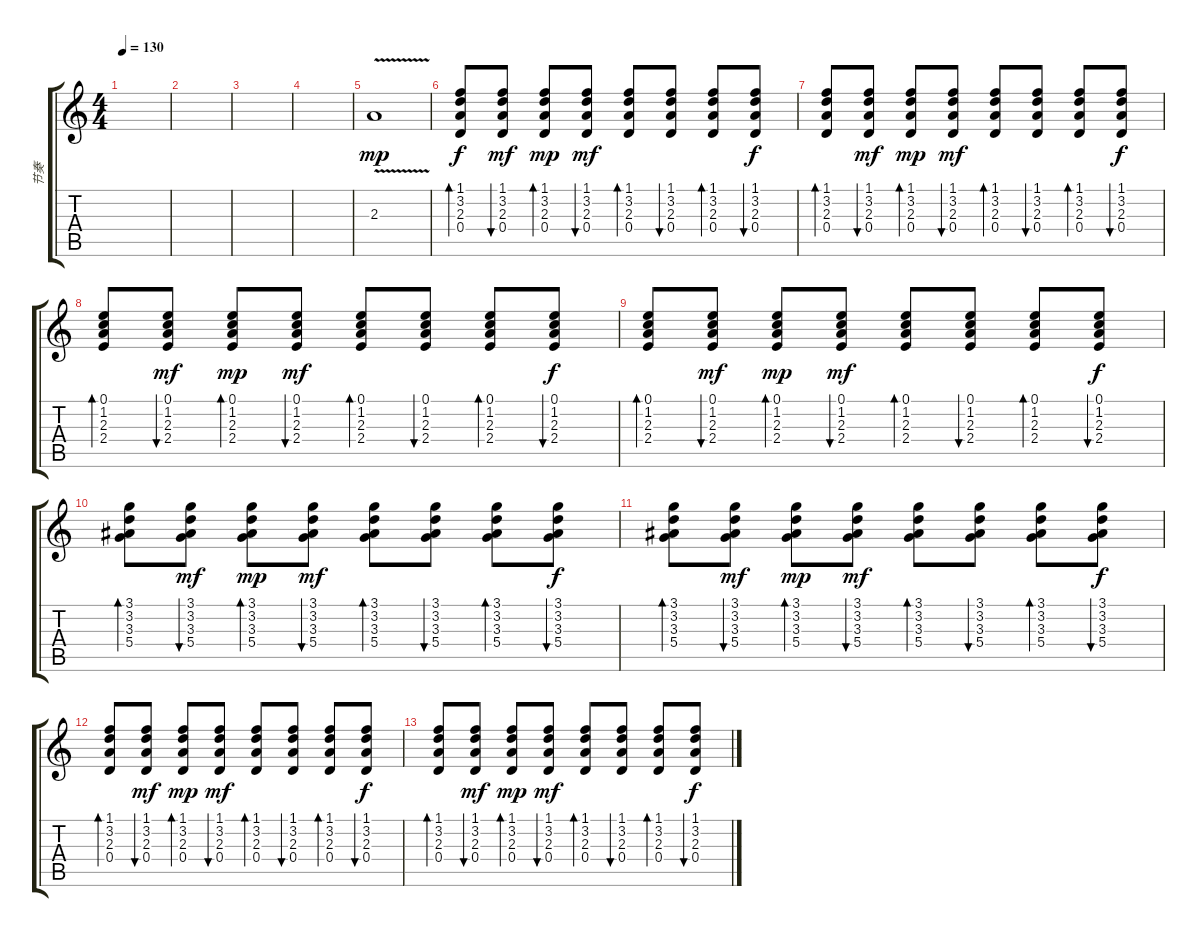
\track ("节奏" "节奏") {instrument electricguitarclean}
\staff {score tabs}
\tuning (E4 B3 G3 D3 A2 E2) {hide}
\ts (4 4)
\tempo 130
\clef g2
\ks c
|
|
|
|
2.3{v}.1{dy mp} |
(1.1 3.2 2.3 0.4).8{bd 30 dy f} (1.1 3.2 2.3 0.4).8{bu 30 dy mf} (1.1 3.2 2.3 0.4).8{bd 30 dy mp} (1.1 3.2 2.3 0.4).8{bu 30 dy mf} (1.1 3.2 2.3 0.4).8{bd 30} (1.1 3.2 2.3 0.4).8{bu 30} (1.1 3.2 2.3 0.4).8{bd 30} (1.1 3.2 2.3 0.4).8{bu 30 dy f} |
(1.1 3.2 2.3 0.4).8{bd 30} (1.1 3.2 2.3 0.4).8{bu 30 dy mf} (1.1 3.2 2.3 0.4).8{bd 30 dy mp} (1.1 3.2 2.3 0.4).8{bu 30 dy mf} (1.1 3.2 2.3 0.4).8{bd 30} (1.1 3.2 2.3 0.4).8{bu 30} (1.1 3.2 2.3 0.4).8{bd 30} (1.1 3.2 2.3 0.4).8{bu 30 dy f} |
(0.1 1.2 2.3 2.4).8{bd 30} (0.1 1.2 2.3 2.4).8{bu 30 dy mf} (0.1 1.2 2.3 2.4).8{bd 30 dy mp} (0.1 1.2 2.3 2.4).8{bu 30 dy mf} (0.1 1.2 2.3 2.4).8{bd 30} (0.1 1.2 2.3 2.4).8{bu 30} (0.1 1.2 2.3 2.4).8{bd 30} (0.1 1.2 2.3 2.4).8{bu 30 dy f} |
(0.1 1.2 2.3 2.4).8{bd 30} (0.1 1.2 2.3 2.4).8{bu 30 dy mf} (0.1 1.2 2.3 2.4).8{bd 30 dy mp} (0.1 1.2 2.3 2.4).8{bu 30 dy mf} (0.1 1.2 2.3 2.4).8{bd 30} (0.1 1.2 2.3 2.4).8{bu 30} (0.1 1.2 2.3 2.4).8{bd 30} (0.1 1.2 2.3 2.4).8{bu 30 dy f} |
(3.1 3.2 3.3 5.4).8{bd 30} (3.1 3.2 3.3 5.4).8{bu 30 dy mf} (3.1 3.2 3.3 5.4).8{bd 30 dy mp} (3.1 3.2 3.3 5.4).8{bu 30 dy mf} (3.1 3.2 3.3 5.4).8{bd 30} (3.1 3.2 3.3 5.4).8{bu 30} (3.1 3.2 3.3 5.4).8{bd 30} (3.1 3.2 3.3 5.4).8{bu 30 dy f} |
(3.1 3.2 3.3 5.4).8{bd 30} (3.1 3.2 3.3 5.4).8{bu 30 dy mf} (3.1 3.2 3.3 5.4).8{bd 30 dy mp} (3.1 3.2 3.3 5.4).8{bu 30 dy mf} (3.1 3.2 3.3 5.4).8{bd 30} (3.1 3.2 3.3 5.4).8{bu 30} (3.1 3.2 3.3 5.4).8{bd 30} (3.1 3.2 3.3 5.4).8{bu 30 dy f} |
(1.1 3.2 2.3 0.4).8{bd 30} (1.1 3.2 2.3 0.4).8{bu 30 dy mf} (1.1 3.2 2.3 0.4).8{bd 30 dy mp} (1.1 3.2 2.3 0.4).8{bu 30 dy mf} (1.1 3.2 2.3 0.4).8{bd 30} (1.1 3.2 2.3 0.4).8{bu 30} (1.1 3.2 2.3 0.4).8{bd 30} (1.1 3.2 2.3 0.4).8{bu 30 dy f} |
(1.1 3.2 2.3 0.4).8{bd 30} (1.1 3.2 2.3 0.4).8{bu 30 dy mf} (1.1 3.2 2.3 0.4).8{bd 30 dy mp} (1.1 3.2 2.3 0.4).8{bu 30 dy mf} (1.1 3.2 2.3 0.4).8{bd 30} (1.1 3.2 2.3 0.4).8{bu 30} (1.1 3.2 2.3 0.4).8{bd 30} (1.1 3.2 2.3 0.4).8{bu 30 dy f}
